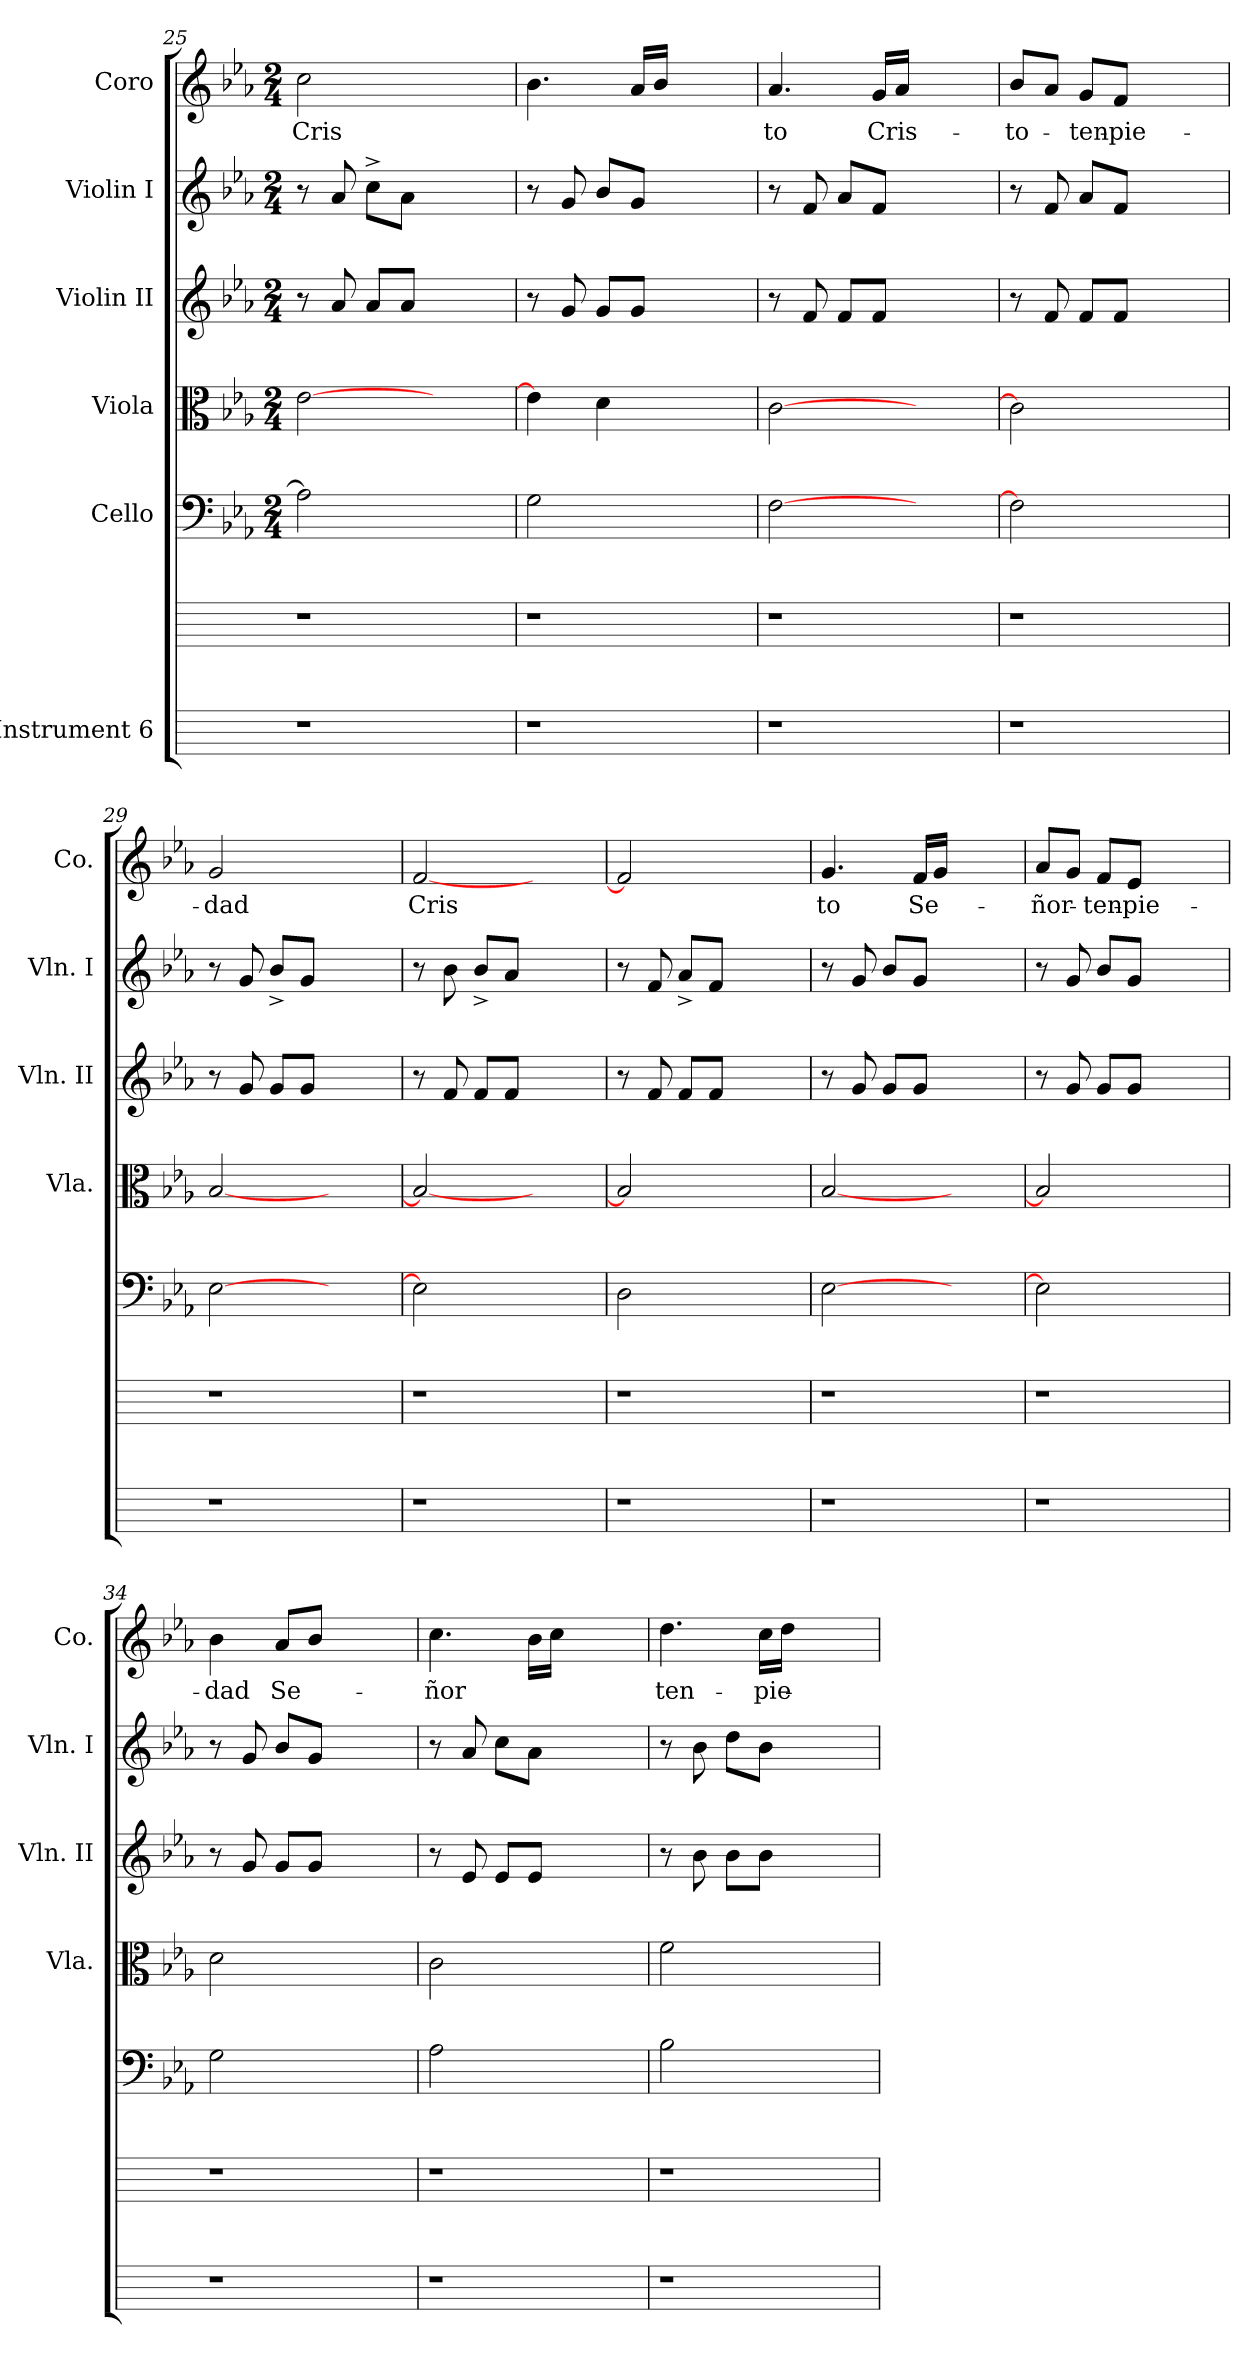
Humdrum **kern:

**kern	**kern	**kern	**kern	**kern	**kern	**kern	**text
*part6	*part6	*part5	*part4	*part3	*part2	*part1	*part1
*staff7	*staff6	*staff5	*staff4	*staff3	*staff2	*staff1	*staff1
*I"Instrument 6	*	*I"Cello	*I"Viola	*I"Violin II	*I"Violin I	*I"Coro	*
*	*	*	*I'Vla.	*I'Vln. II	*I'Vln. I	*I'Co.	*
!!LO:LB:g=z
*	*	*clefF4	*clefC3	*clefG2	*clefG2	*clefG2	*
*	*	*k[b-e-a-]	*k[b-e-a-]	*k[b-e-a-]	*k[b-e-a-]	*k[b-e-a-]	*
*	*	*E-:	*E-:	*E-:	*E-:	*E-:	*
*	*	*M2/4	*M2/4	*M2/4	*M2/4	*M2/4	*
=25	=25	=25	=25	=25	=25	=25	=25
!	!	!	!	!	!	!	!LO:LY:b
1r	1r	2A-\]	[>2e-\	8r	8r	2cc\	Cris
.	.	.	.	8a-/	8a-/	.	.
.	.	.	.	8a-/L	8cc^<\L	.	.
.	.	.	.	8a-/J	8a-\J	.	.
.	.	2ryy	2ryy	2ryy	2ryy	2ryy	.
=26	=26	=26	=26	=26	=26	=26	=26
1r	1r	2G\	4e-\]	8r	8r	4.b-\	.
.	.	.	.	8g/	8g/	.	.
.	.	.	4d\	8g/L	8b-/L	.	.
.	.	.	.	8g/J	8g/J	16a-/L	.
.	.	.	.	.	.	16b-/J	.
.	.	2ryy	2ryy	2ryy	2ryy	2ryy	.
=27	=27	=27	=27	=27	=27	=27	=27
!	!	!	!	!	!	!	!LO:LY:b:cj
1r	1r	[>2F\	[>2c\	8r	8r	4.a-/	to
.	.	.	.	8f/	8f/	.	.
.	.	.	.	8f/L	8a-/L	.	.
!	!	!	!	!	!	!	!LO:LY:b:cj
.	.	.	.	8f/J	8f/J	16g/L	Cris-
.	.	.	.	.	.	16a-/J	.
.	.	2ryy	2ryy	2ryy	2ryy	2ryy	.
=28	=28	=28	=28	=28	=28	=28	=28
!	!	!	!	!	!	!	!LO:LY:b:cj
1r	1r	2F\]	2c\]	8r	8r	8b-/L	-to-
.	.	.	.	8f/	8f/	8a-/J	.
!	!	!	!	!	!	!	!LO:LY:b:cj
.	.	.	.	8f/L	8a-/L	8g/L	-ten-
!	!	!	!	!	!	!	!LO:LY:b:cj
.	.	.	.	8f/J	8f/J	8f/J	-pie-
.	.	2ryy	2ryy	2ryy	2ryy	2ryy	.
=29	=29	=29	=29	=29	=29	=29	=29
!	!	!	!	!	!	!	!LO:LY:b:cj
1r	1r	[>2E-\	[<2B-/	8r	8r	2g/	-dad
.	.	.	.	8g/	8g/	.	.
.	.	.	.	8g/L	8b-^>/L	.	.
.	.	.	.	8g/J	8g/J	.	.
.	.	2ryy	2ryy	2ryy	2ryy	2ryy	.
=30	=30	=30	=30	=30	=30	=30	=30
!	!	!	!	!	!	!	!LO:LY:b
1r	1r	2E-\]	2B-/_<	8r	8r	[<2f/	Cris
.	.	.	.	8f/	8b-\	.	.
.	.	.	.	8f/L	8b-^>/L	.	.
.	.	.	.	8f/J	8a-/J	.	.
.	.	2ryy	2ryy	2ryy	2ryy	2ryy	.
=31	=31	=31	=31	=31	=31	=31	=31
1r	1r	2D\	2B-/]	8r	8r	2f/]	.
.	.	.	.	8f/	8f/	.	.
.	.	.	.	8f/L	8a-^>/L	.	.
.	.	.	.	8f/J	8f/J	.	.
.	.	2ryy	2ryy	2ryy	2ryy	2ryy	.
!!LO:PB:g=z
=32	=32	=32	=32	=32	=32	=32	=32
!	!	!	!	!	!	!	!LO:LY:b:cj
1r	1r	[>2E-\	[<2B-/	8r	8r	4.g/	to
.	.	.	.	8g/	8g/	.	.
.	.	.	.	8g/L	8b-/L	.	.
!	!	!	!	!	!	!	!LO:LY:b:cj
.	.	.	.	8g/J	8g/J	16f/L	Se-
.	.	.	.	.	.	16g/J	.
.	.	2ryy	2ryy	2ryy	2ryy	2ryy	.
=33	=33	=33	=33	=33	=33	=33	=33
!	!	!	!	!	!	!	!LO:LY:b:cj
1r	1r	2E-\]	2B-/]	8r	8r	8a-/L	-ñor-
.	.	.	.	8g/	8g/	8g/J	.
!	!	!	!	!	!	!	!LO:LY:b:cj
.	.	.	.	8g/L	8b-/L	8f/L	-ten-
!	!	!	!	!	!	!	!LO:LY:b:cj
.	.	.	.	8g/J	8g/J	8e-/J	-pie-
.	.	2ryy	2ryy	2ryy	2ryy	2ryy	.
=34	=34	=34	=34	=34	=34	=34	=34
!	!	!	!	!	!	!	!LO:LY:b:cj
1r	1r	2G\	2d\	8r	8r	4b-\	-dad
.	.	.	.	8g/	8g/	.	.
!	!	!	!	!	!	!	!LO:LY:b:cj
.	.	.	.	8g/L	8b-/L	8a-/L	Se-
.	.	.	.	8g/J	8g/J	8b-/J	.
.	.	2ryy	2ryy	2ryy	2ryy	2ryy	.
=35	=35	=35	=35	=35	=35	=35	=35
!	!	!	!	!	!	!	!LO:LY:b:cj
1r	1r	2A-\	2c\	8r	8r	4.cc\	-ñor
.	.	.	.	8e-/	8a-/	.	.
.	.	.	.	8e-/L	8cc\L	.	.
.	.	.	.	8e-/J	8a-\J	16b-\L	.
.	.	.	.	.	.	16cc\J	.
.	.	2ryy	2ryy	2ryy	2ryy	2ryy	.
=36	=36	=36	=36	=36	=36	=36	=36
!	!	!	!	!	!	!	!LO:LY:b:cj
1r	1r	2B-\	2f\	8r	8r	4.dd\	ten-
.	.	.	.	8b-\	8b-\	.	.
.	.	.	.	8b-\L	8dd\L	.	.
!	!	!	!	!	!	!	!LO:LY:b:cj
.	.	.	.	8b-\J	8b-\J	16cc\L	-pie-
.	.	.	.	.	.	16dd\J	.
.	.	2ryy	2ryy	2ryy	2ryy	2ryy	.
=	=	=	=	=	=	=	=
*-	*-	*-	*-	*-	*-	*-	*-
